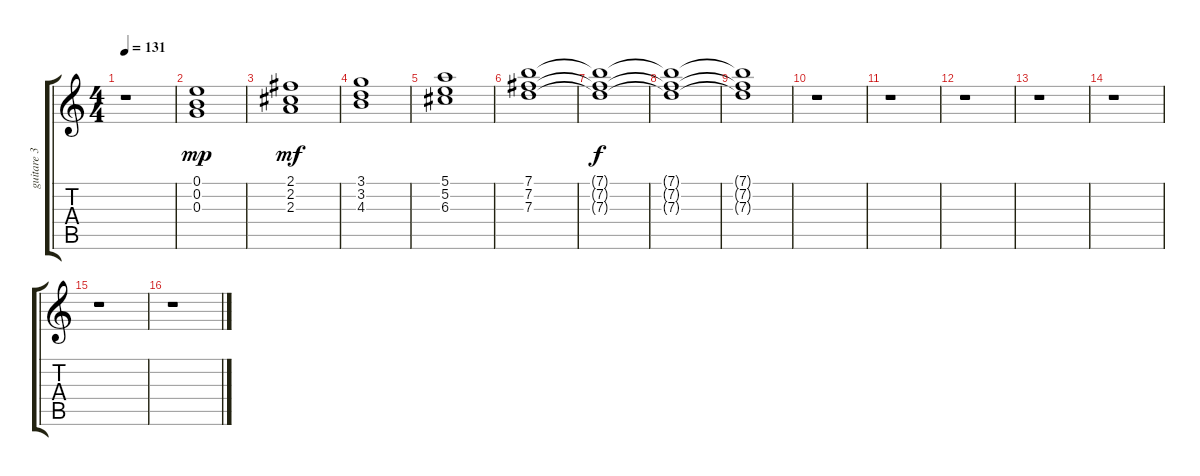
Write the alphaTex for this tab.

\track ("guitare 3" "guitare 3") {instrument electricguitarclean}
\staff {score tabs}
\tuning (E4 B3 G3 D3 A2 E2) {hide}
\ts (4 4)
\tempo 131
\clef g2
\ks c
r.1{dy mp instrument electricguitarclean} |
(0.1 0.2 0.3).1 |
(2.1 2.2 2.3).1{dy mf} |
(3.1 3.2 4.3).1 |
(5.1 5.2 6.3).1 |
(7.1 7.2 7.3).1 |
(7.1{t} 7.2{t} 7.3{t}).1{dy f} |
(7.1{t} 7.2{t} 7.3{t}).1 |
(7.1{t} 7.2{t} 7.3{t}).1 |
r.1 |
r.1 |
r.1 |
r.1 |
r.1 |
r.1 |
r.1
